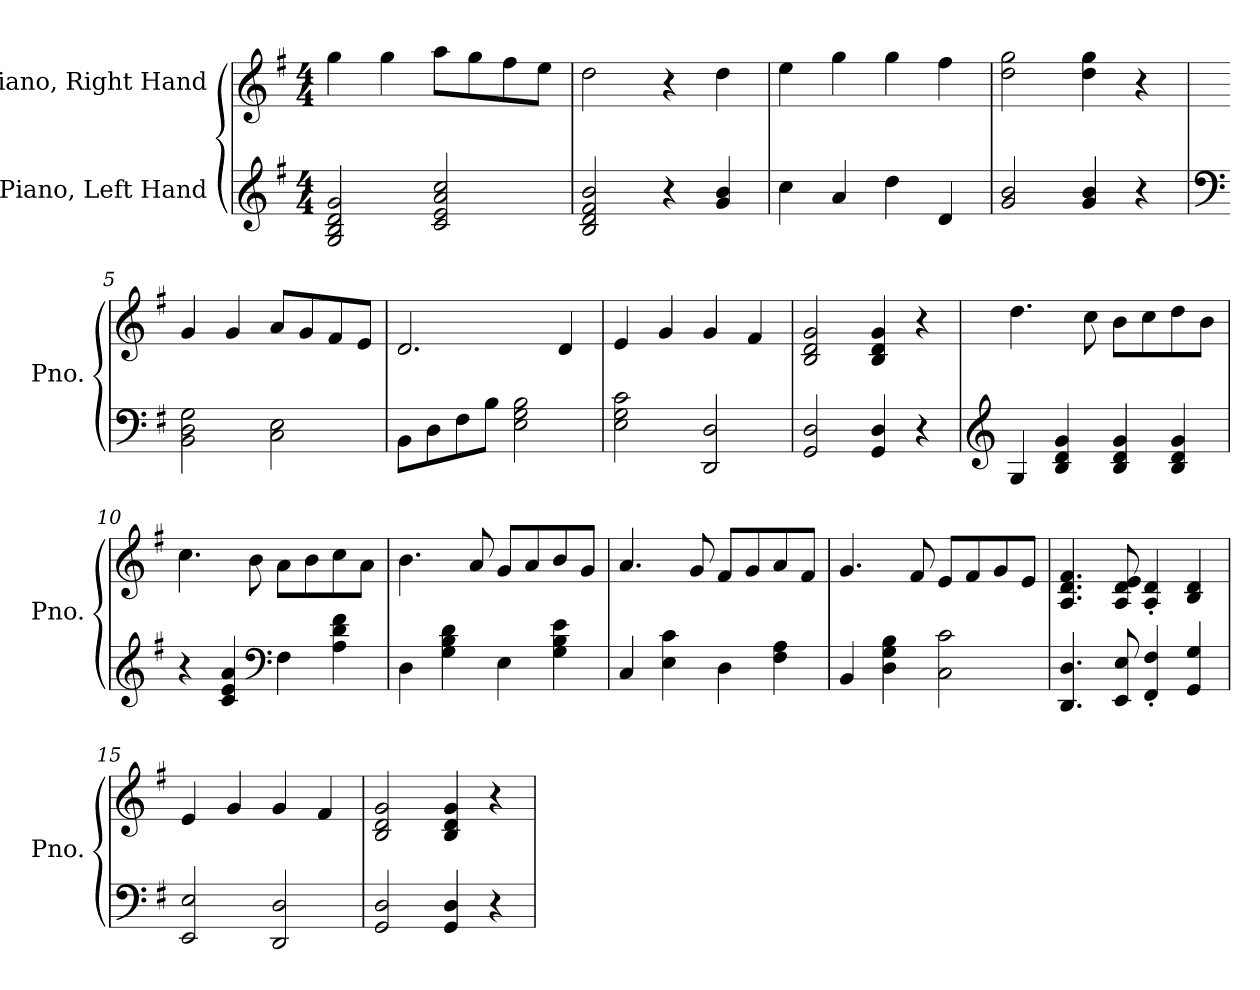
**kern	**kern
*part2	*part1
*staff2	*staff1
*I"Piano, Left Hand	*I"Piano, Right Hand
*I'Pno.	*I'Pno.
*clefG2	*clefG2
*k[f#]	*k[f#]
*M4/4	*M4/4
*MM130	*MM130
=1	=1
2G/ 2B/ 2d/ 2g/	4gg\
.	4gg\
2c/ 2e/ 2a/ 2cc/	8aa\L
.	8gg\
.	8ff#\
.	8ee\J
=2	=2
2B/ 2d/ 2f#/ 2b/	2dd\
4r	4r
4g/ 4b/	4dd\
=3	=3
4cc\	4ee\
4a/	4gg\
4dd\	4gg\
4d/	4ff#\
=4	=4
2g/ 2b/	2dd\ 2gg\
4g/ 4b/	4dd\ 4gg\
4r	4r
=5	=5
*clefF4	*
2BB\ 2D\ 2G\	4g/
.	4g/
2C\ 2E\	8a/L
.	8g/
.	8f#/
.	8e/J
=6	=6
8BB\L	2.d/
8D\	.
8F#\	.
8B\J	.
2E\ 2G\ 2B\	.
.	4d/
!!LO:LB:g=z
=7	=7
2E\ 2G\ 2c\	4e/
.	4g/
2DD/ 2D/	4g/
.	4f#/
=8	=8
2GG/ 2D/	2B/ 2d/ 2g/
4GG/ 4D/	4B/ 4d/ 4g/
4r	4r
=9	=9
*clefG2	*
4G/	4.dd\
4B/ 4d/ 4g/	.
.	8cc\
4B/ 4d/ 4g/	8b\L
.	8cc\
4B/ 4d/ 4g/	8dd\
.	8b\J
=10	=10
4r	4.cc\
4c/ 4e/ 4a/	.
.	8b\
*clefF4	*
4F#\	8a\L
.	8b\
4A\ 4d\ 4f#\	8cc\
.	8a\J
=11	=11
4D\	4.b\
4G\ 4B\ 4d\	.
.	8a/
4E\	8g/L
.	8a/
4G\ 4B\ 4e\	8b/
.	8g/J
=12	=12
4C/	4.a/
4E\ 4c\	.
.	8g/
4D\	8f#/L
.	8g/
4F#\ 4A\	8a/
.	8f#/J
!!LO:LB:g=z
=13	=13
4BB/	4.g/
4D\ 4G\ 4B\	.
.	8f#/
2C\ 2c\	8e/L
.	8f#/
.	8g/
.	8e/J
=14	=14
4.DD/ 4.D/	4.A/ 4.d/ 4.f#/
8EE/ 8E/	8A/ 8d/ 8e/
4FF#/' 4F#/'	4A/' 4d/'
4GG/ 4G/	4B/ 4d/
=15	=15
2EE/ 2E/	4e/
.	4g/
2DD/ 2D/	4g/
.	4f#/
=16	=16
2GG/ 2D/	2B/ 2d/ 2g/
4GG/ 4D/	4B/ 4d/ 4g/
4r	4r
=	=
*-	*-
